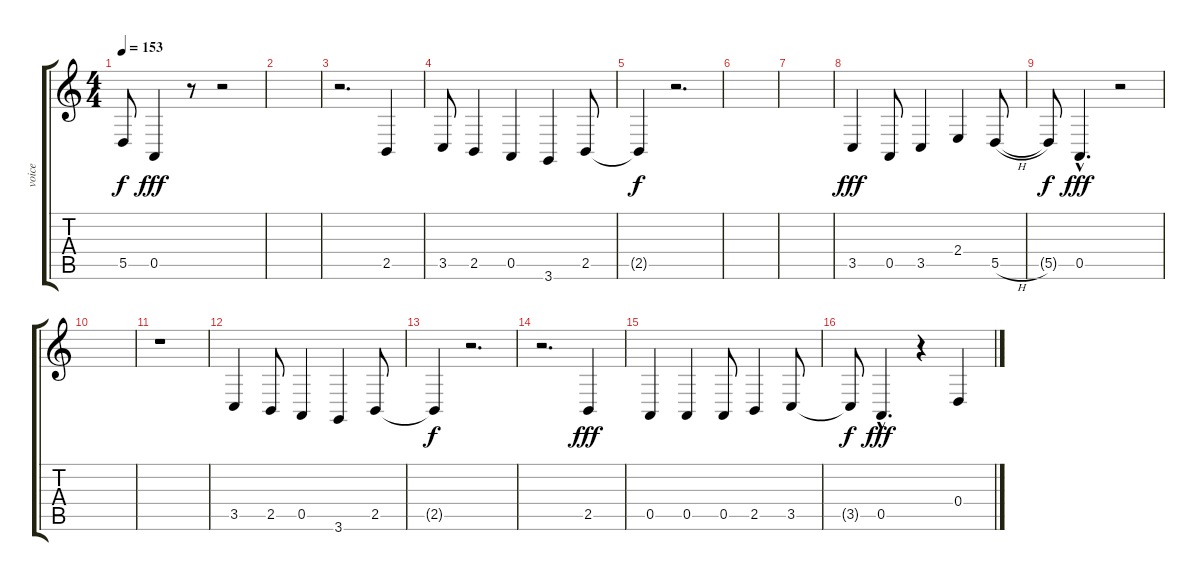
\track ("voice" "voice") {instrument violin}
\staff {score tabs}
\tuning (E4 B3 G3 D3 A2 E2) {hide}
\ts (4 4)
\tempo 153
\clef g2
\ks c
5.5{t}.8{dy f} 0.5.4{dy fff} r.8 r.2 |
|
r.2{d} 2.5.4 |
3.5.8 2.5.4 0.5.4 3.6.4 2.5.8 |
2.5{t}.4{dy f} r.2{d} |
|
|
3.5.4{dy fff} 0.5.8 3.5.4 2.4.4 5.5{h}.8 |
5.5{t}.8{dy f} 0.5{hac}.4{d dy fff} r.2 |
|
r.1 |
3.5.4 2.5.8 0.5.4 3.6.4 2.5.8 |
2.5{t}.4{dy f} r.2{d} |
r.2{d} 2.5.4{dy fff} |
0.5.4 0.5.4 0.5.8 2.5.4 3.5.8 |
3.5{t}.8{dy f} 0.5{hac}.4{d dy fff} r.4 0.4.4
